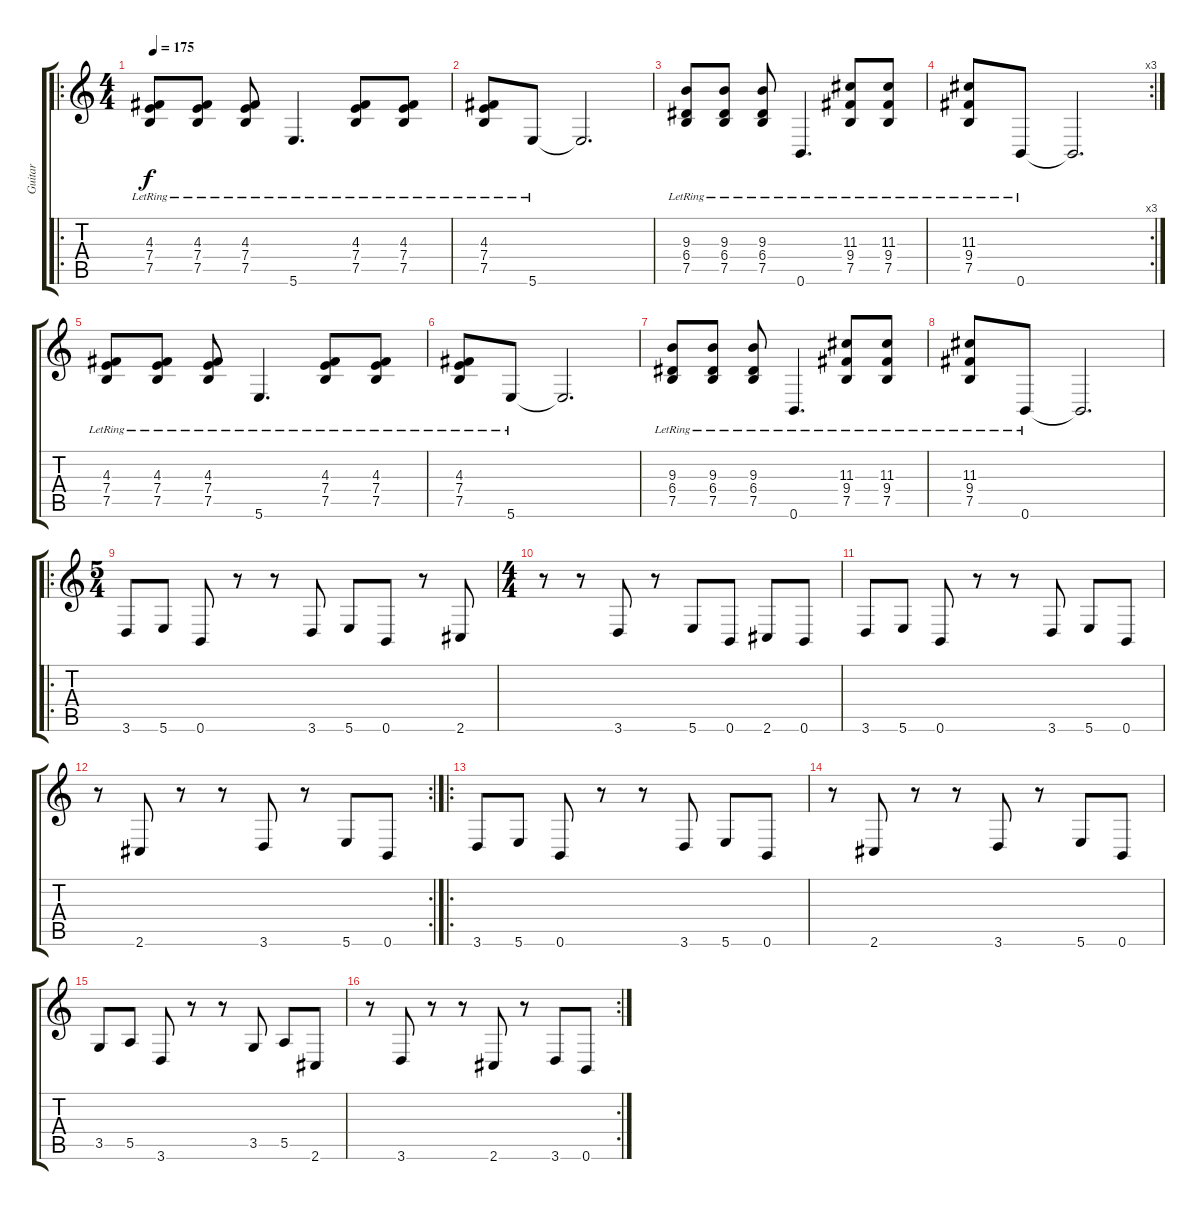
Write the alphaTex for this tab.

\track ("Guitar" "Guitar") {instrument distortionguitar}
\staff {score tabs}
\tuning (B3 Gb3 D3 A2 E2 B1) {hide}
\ro
\ts (4 4)
\tempo 175
\clef g2
\ks c
(4.3{lr} 7.4{lr} 7.5{lr}).8{dy f volume 11 instrument electricguitarjazz} (4.3{lr} 7.4{lr} 7.5{lr}).8 (4.3{lr} 7.4{lr} 7.5{lr}).8 5.6{lr}.4{d} (4.3{lr} 7.4{lr} 7.5{lr}).8 (4.3{lr} 7.4{lr} 7.5{lr}).8 |
(4.3{lr} 7.4{lr} 7.5{lr}).8 5.6{lr}.8 5.6{t}.2{d} |
(9.3{lr} 6.4{lr} 7.5{lr}).8 (9.3{lr} 6.4{lr} 7.5{lr}).8 (9.3{lr} 6.4{lr} 7.5{lr}).8 0.6{lr}.4{d} (11.3{lr} 9.4{lr} 7.5{lr}).8 (11.3{lr} 9.4{lr} 7.5{lr}).8 |
\rc 3
(11.3{lr} 9.4{lr} 7.5{lr}).8 0.6{lr}.8 0.6{t}.2{d} |
(4.3{lr} 7.4{lr} 7.5{lr}).8 (4.3{lr} 7.4{lr} 7.5{lr}).8 (4.3{lr} 7.4{lr} 7.5{lr}).8 5.6{lr}.4{d} (4.3{lr} 7.4{lr} 7.5{lr}).8 (4.3{lr} 7.4{lr} 7.5{lr}).8 |
(4.3{lr} 7.4{lr} 7.5{lr}).8 5.6{lr}.8 5.6{t}.2{d} |
(9.3{lr} 6.4{lr} 7.5{lr}).8 (9.3{lr} 6.4{lr} 7.5{lr}).8 (9.3{lr} 6.4{lr} 7.5{lr}).8 0.6{lr}.4{d} (11.3{lr} 9.4{lr} 7.5{lr}).8 (11.3{lr} 9.4{lr} 7.5{lr}).8 |
(11.3{lr} 9.4{lr} 7.5{lr}).8 0.6{lr}.8 0.6{t}.2{d} |
\ro
\ts (5 4)
3.6.8{volume 13 instrument distortionguitar} 5.6.8 0.6.8 r.8 r.8 3.6.8 5.6.8 0.6.8 r.8 2.6.8 |
\ts (4 4)
r.8 r.8 3.6.8 r.8 5.6.8 0.6.8 2.6.8 0.6.8 |
3.6.8 5.6.8 0.6.8 r.8 r.8 3.6.8 5.6.8 0.6.8 |
\rc 2
r.8 2.6.8 r.8 r.8 3.6.8 r.8 5.6.8 0.6.8 |
\ro
3.6.8 5.6.8 0.6.8 r.8 r.8 3.6.8 5.6.8 0.6.8 |
r.8 2.6.8 r.8 r.8 3.6.8 r.8 5.6.8 0.6.8 |
3.5.8 5.5.8 3.6.8 r.8 r.8 3.5.8 5.5.8 2.6.8 |
\rc 2
r.8 3.6.8 r.8 r.8 2.6.8 r.8 3.6.8 0.6.8
